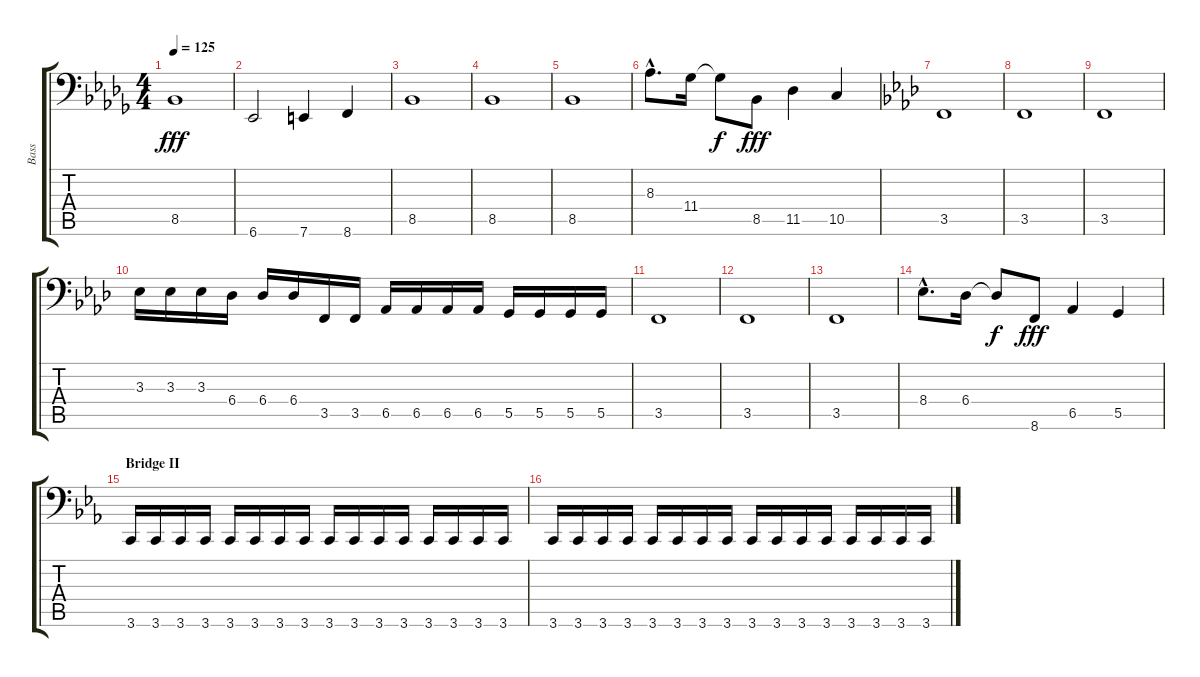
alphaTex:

\track ("Bass" "Bass") {instrument electricbasspick}
\staff {score tabs}
\tuning (Bb2 F2 C2 G1 D1 A0) {hide}
\ts (4 4)
\tempo 125
\clef f4
\ks bbminor
8.5.1{dy fff} |
6.6.2 7.6.4 8.6.4 |
8.5.1 |
8.5.1 |
8.5.1 |
8.3{hac}.8{d} 11.4.16 11.4{t}.8{dy f} 8.5.8{dy fff} 11.5.4 10.5.4 |
\ks fminor
3.5.1 |
3.5.1 |
3.5.1 |
3.3.16 3.3.16 3.3.16 6.4.16 6.4.16 6.4.16 3.5.16 3.5.16 6.5.16 6.5.16 6.5.16 6.5.16 5.5.16 5.5.16 5.5.16 5.5.16 |
3.5.1 |
3.5.1 |
3.5.1 |
8.4{hac}.8{d} 6.4.16 6.4{t}.8{dy f} 8.6.8{dy fff} 6.5.4 5.5.4 |
\section ("" "Bridge II")
\ks cminor
3.6.16 3.6.16 3.6.16 3.6.16 3.6.16 3.6.16 3.6.16 3.6.16 3.6.16 3.6.16 3.6.16 3.6.16 3.6.16 3.6.16 3.6.16 3.6.16 |
3.6.16 3.6.16 3.6.16 3.6.16 3.6.16 3.6.16 3.6.16 3.6.16 3.6.16 3.6.16 3.6.16 3.6.16 3.6.16 3.6.16 3.6.16 3.6.16
